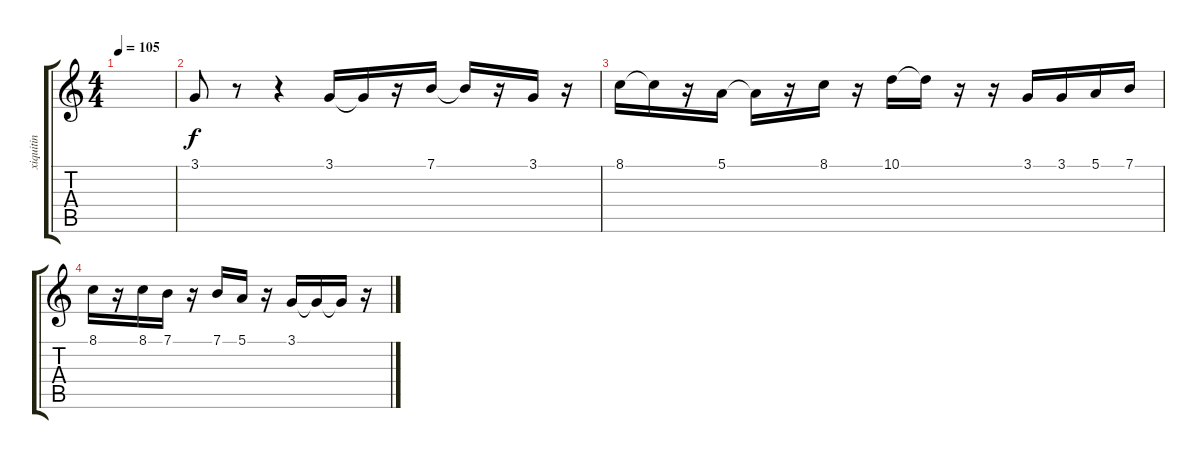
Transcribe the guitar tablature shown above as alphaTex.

\track ("xiquitin" "xiquitin") {instrument trumpet}
\staff {score tabs}
\tuning (E4 B3 G3 D3 A2 E2) {hide}
\ts (4 4)
\tempo 105
\clef g2
\ks c
|
3.1.8 r.8 r.4 3.1.16 3.1{t}.16 r.16 7.1.16 7.1{t}.16 r.16 3.1.16 r.16 |
8.1.16 8.1{t}.16 r.16 5.1.16 5.1{t}.16 r.16 8.1.16 r.16 10.1.16 10.1{t}.16 r.16 r.16 3.1.16 3.1.16 5.1.16 7.1.16 |
8.1.16 r.16 8.1.16 7.1.16 r.16 7.1.16 5.1.16 r.16 3.1.16 3.1{t}.16 3.1{t}.16 r.16
